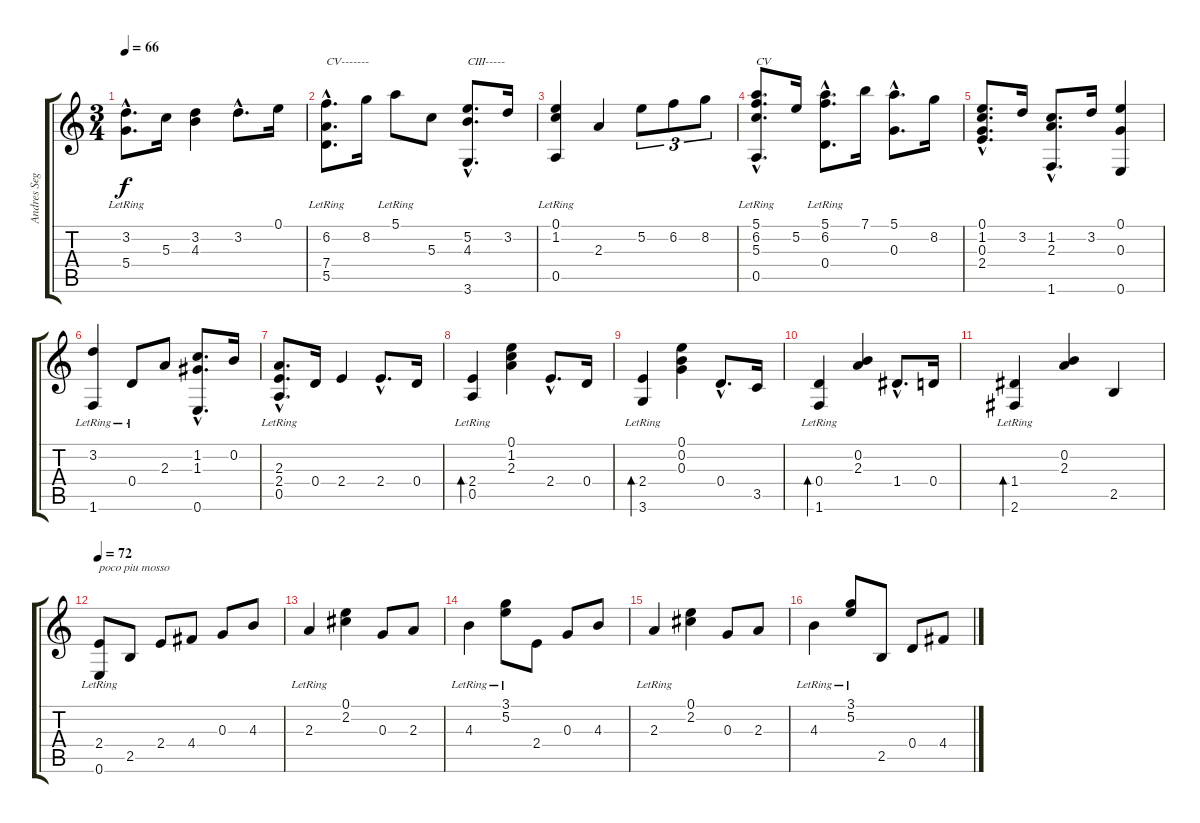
\track ("Andres Segovia" "Andres Seg") {instrument acousticguitarnylon}
\staff {score tabs}
\tuning (E4 B3 G3 D3 A2 E2) {hide}
\ts (3 4)
\tempo 66
\clef g2
\ks aminor
(3.2{hac} 5.4{hac lr}).8{d dy f} 5.3.16 (3.2 4.3).4 3.2{hac}.8{d} 0.1.16 |
(6.2{hac} 7.4{hac lr} 5.5{hac lr}).8{d txt "CV-------"} 8.2.16 5.1{lr}.8 5.3.8 (5.2{hac} 4.3{hac} 3.6{hac}).8{d txt "CIII-----"} 3.2.16 |
(0.1{lr} 1.2{lr} 0.5).4 2.3.4 5.2.8{tu (3 2)} 6.2.8{tu (3 2)} 8.2.8{tu (3 2)} |
(5.1{hac lr} 6.2{hac} 5.3{hac lr} 0.5{hac lr}).8{d txt "CV"} 5.2.16 (5.1{hac} 6.2{hac} 0.4{hac lr}).8{d} 7.1.16 (5.1{hac} 0.3{hac}).8{d} 8.2.16 |
(0.1{hac} 1.2{hac} 0.3{hac} 2.4{hac}).8{d} 3.2.16 (1.2{hac} 2.3{hac} 1.6{hac}).8{d} 3.2.16 (0.1 0.3 0.6).4 |
(3.2{lr} 1.6{lr}).4 0.4{lr}.8 2.3.8 (1.2{hac} 1.3{hac} 0.6{hac}).8{d} 0.2.16 |
(2.3{hac lr} 2.4{hac} 0.5{hac lr}).8{d} 0.4.16 2.4.4 2.4{hac}.8{d} 0.4.16 |
(2.4{lr} 0.5{lr}).4{bd 240} (0.1 1.2 2.3).4 2.4{hac}.8{d} 0.4.16 |
(2.4{lr} 3.6{lr}).4{bd 240} (0.1 0.2 0.3).4 0.4{hac}.8{d} 3.5.16 |
(0.4{lr} 1.6{lr}).4{bd 480} (0.2 2.3).4 1.4{hac}.8{d} 0.4.16 |
(1.4{lr} 2.6{lr}).4{bd 480} (0.2 2.3).4 2.5.4 |
\tempo 72
(2.4 0.6{lr}).8{txt "poco piu mosso"} 2.5.8 2.4.8 4.4.8 0.3.8 4.3.8 |
2.3{lr}.4 (0.1 2.2).4 0.3.8 2.3.8 |
4.3{lr}.4 (3.1{lr} 5.2{lr}).8 2.4.8 0.3.8 4.3.8 |
2.3{lr}.4 (0.1 2.2).4 0.3.8 2.3.8 |
4.3{lr}.4 (3.1{lr} 5.2{lr}).8 2.5.8 0.4.8 4.4.8
